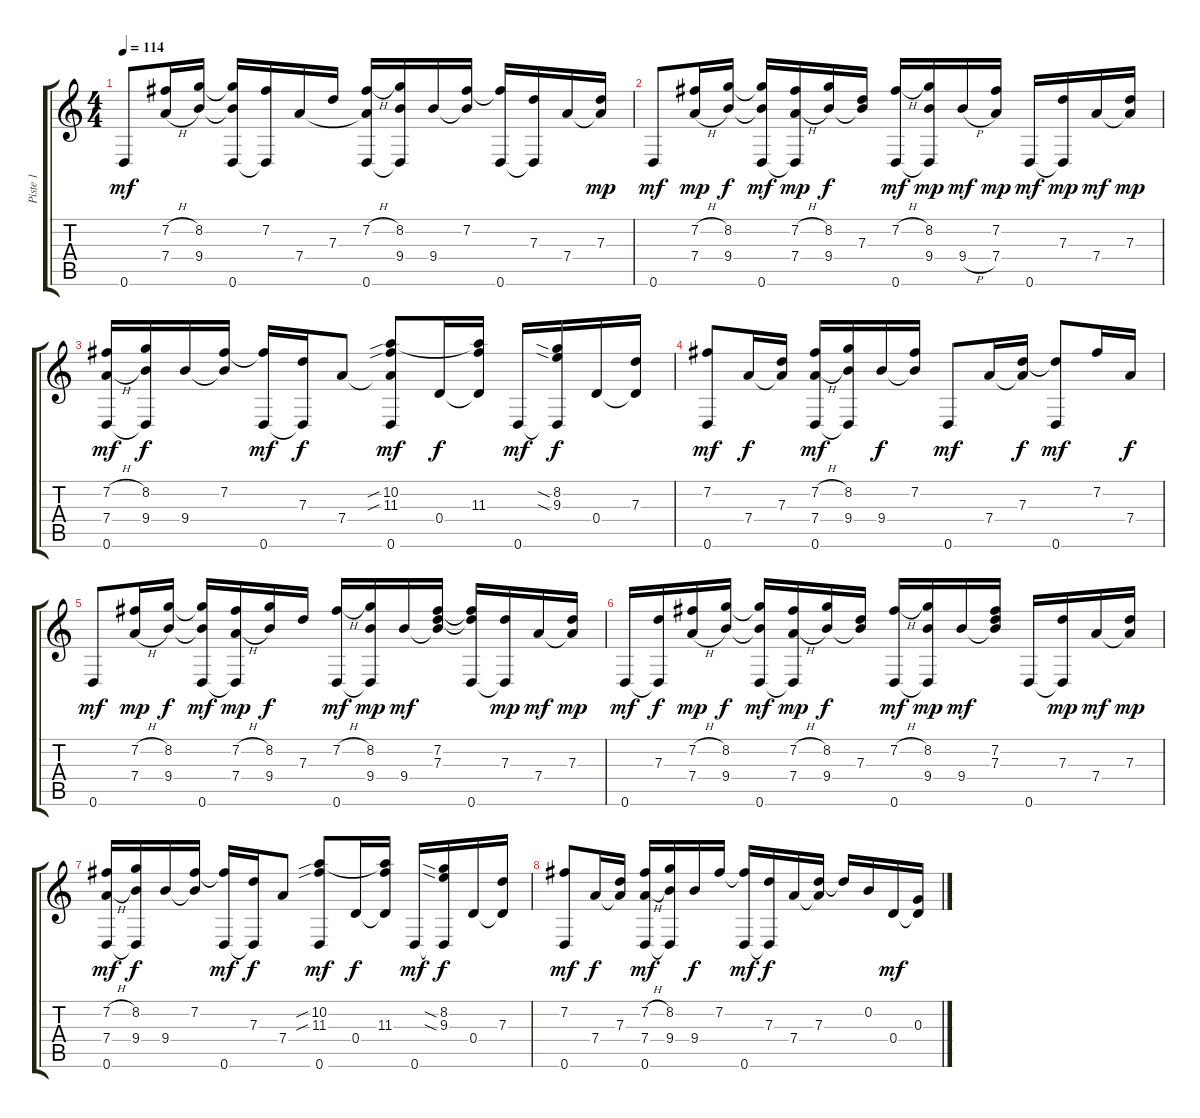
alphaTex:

\track ("Piste 1" "Piste 1") {instrument acousticguitarsteel}
\staff {score tabs}
\tuning (E4 B3 G3 D3 A2 D2) {hide}
\ts (4 4)
\tempo 114
\clef g2
\ks c
0.6.8{dy mf instrument acousticguitarsteel} (7.2{h} 7.4{h}).16 (8.2 9.4).16 (8.2{t} 9.4{t} 0.6).16 (7.2 0.6{t}).16 7.4.16 7.3.16 (7.2{h} 7.4{t} 0.6).16 (8.2 9.4 0.6{t}).16 9.4.16 (7.2 9.4{t}).16 (7.2{t} 0.6).16 (7.3 0.6{t}).16 7.4.16 (7.3 7.4{t}).16{dy mp} |
0.6.8{dy mf} (7.2{h} 7.4{h}).16{dy mp} (8.2 9.4).16{dy f} (8.2{t} 9.4{t} 0.6).16{dy mf} (7.2{h} 7.4{h} 0.6{t}).16{dy mp} (8.2 9.4).16{dy f} (7.3 9.4{t}).16 (7.2{h} 0.6).16{dy mf} (8.2 9.4 0.6{t}).16{dy mp} 9.4{h}.16{dy mf} (7.2 7.4).16{dy mp} 0.6.16{dy mf} (7.3 0.6{t}).16{dy mp} 7.4.16{dy mf} (7.3 7.4{t}).16{dy mp} |
(7.2{h} 7.4{h} 0.6).16{dy mf} (8.2 9.4 0.6{t}).16{dy f} 9.4.16 (7.2 9.4{t}).16 (7.2{t} 0.6).16{dy mf} (7.3 0.6{t}).16{dy f} 7.4.8 (10.2{sib} 11.3{sib} 7.4{t} 0.6).8{dy mf} 0.4.16{dy f} (10.2{t} 11.3 0.4{t}).16 0.6.16{dy mf} (8.2{sia} 9.3{sia} 0.6{t}).16{dy f} 0.4.16 (7.3 0.4{t}).16 |
(7.2 0.6).8{dy mf} 7.4.16{dy f} (7.3 7.4{t}).16 (7.2{h} 7.4{h} 0.6).16{dy mf} (8.2 9.4 0.6{t}).16 9.4.16{dy f} (7.2 9.4{t}).16 0.6.8{dy mf} 7.4.16 (7.3 7.4{t}).16{dy f} (7.3{t} 0.6).8{dy mf} 7.2.16 7.4.16{dy f} |
0.6.8{dy mf} (7.2{h} 7.4{h}).16{dy mp} (8.2 9.4).16{dy f} (8.2{t} 9.4{t} 0.6).16{dy mf} (7.2{h} 7.4{h} 0.6{t}).16{dy mp} (8.2 9.4).16{dy f} 7.3.16 (7.2{h} 0.6).16{dy mf} (8.2 9.4 0.6{t}).16{dy mp} 9.4.16{dy mf} (7.2 7.3 9.4{t}).16 (7.2{t} 7.3{t} 0.6).16 (7.3 0.6{t}).16{dy mp} 7.4.16{dy mf} (7.3 7.4{t}).16{dy mp} |
0.6.16{dy mf} (7.3 0.6{t}).16{dy f} (7.2{h} 7.4{h}).16{dy mp} (8.2 9.4).16{dy f} (8.2{t} 9.4{t} 0.6).16{dy mf} (7.2{h} 7.4{h} 0.6{t}).16{dy mp} (8.2 9.4).16{dy f} (7.3 9.4{t}).16 (7.2{h} 0.6).16{dy mf} (8.2 9.4 0.6{t}).16{dy mp} 9.4.16{dy mf} (7.2 7.3 9.4{t}).16 0.6.16 (7.3 0.6{t}).16{dy mp} 7.4.16{dy mf} (7.3 7.4{t}).16{dy mp} |
(7.2{h} 7.4{h} 0.6).16{dy mf} (8.2 9.4 0.6{t}).16{dy f} 9.4.16 (7.2 9.4{t}).16 (7.2{t} 0.6).16{dy mf} (7.3 0.6{t}).16{dy f} 7.4.8 (10.2{sib} 11.3{sib} 0.6).8{dy mf} 0.4.16{dy f} (10.2{t} 11.3 0.4{t}).16 0.6.16{dy mf} (8.2{sia} 9.3{sia} 0.6{t}).16{dy f} 0.4.16 (7.3 0.4{t}).16 |
(7.2 0.6).8{dy mf} 7.4.16{dy f} (7.3 7.4{t}).16 (7.2{h} 7.4{h} 0.6).16{dy mf} (8.2 9.4 0.6{t}).16 9.4.16{dy f} 7.2.16 (7.2{t} 0.6).16{dy mf} (7.3 0.6{t}).16{dy f} 7.4.16 (7.3 7.4{t}).16 7.3{t}.16 0.2.16 0.4.16{dy mf} (0.3 0.4{t}).16
